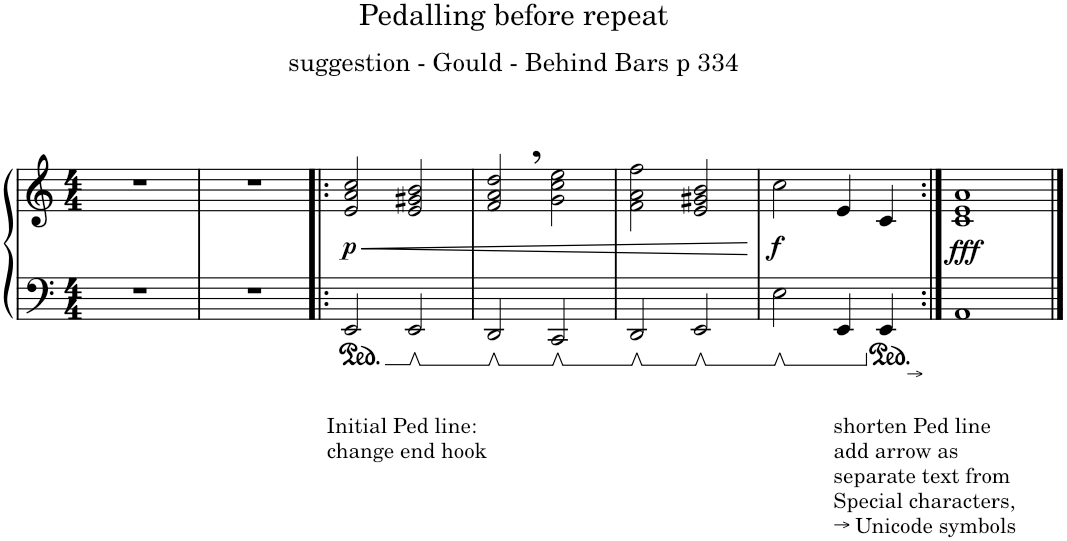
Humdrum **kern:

**kern	**kern	**dynam
*part1	*part1	*part1
*staff2	*staff1	*staff1/2
*I"Piano	*	*
*I'Pno.	*	*
*clefF4	*clefG2	*
*k[]	*k[]	*
*M4/4	*M4/4	*
=1	=1	=1
1r	1r	.
=2	=2	=2
1r	1r	.
=3!|:	=3!|:	=3!|:
!LO:TX:b:t=Initial Ped line&colon;	!	!
!LO:TX:b:t=change end hook	!	!
!	!	!LO:HP:b
!	!	!LO:DY:n=1:b
2EE/	2e/ 2a/ 2cc/	< p
2EE/	2e/ 2g#X/ 2b/	.
=4	=4	=4
2DD/	2f/, 2a/, 2dd/,	.
2CC/	2g\ 2cc\ 2ee\	.
=5	=5	=5
2DD/	2f\ 2a\ 2ff\	.
2EE/	2e/ 2g#X/ 2b/	.
.	.	[
=6	=6	=6
!	!	!LO:DY:b
2E\	2cc\	f
4EE/	4e/	.
!LO:TX:b:t=→	!	!
!LO:TX:b:t=shorten Ped line	!	!
!LO:TX:b:t=add arrow as	!	!
!LO:TX:b:t=separate text from	!	!
!LO:TX:b:t=Special characters,	!	!
!LO:TX:b:t=→ Unicode symbols	!	!
4EE/	4c/	.
=7:|!	=7:|!	=7:|!
!	!	!LO:DY:b
1AA	1c 1e 1a	fff
==	==	==
*-	*-	*-
